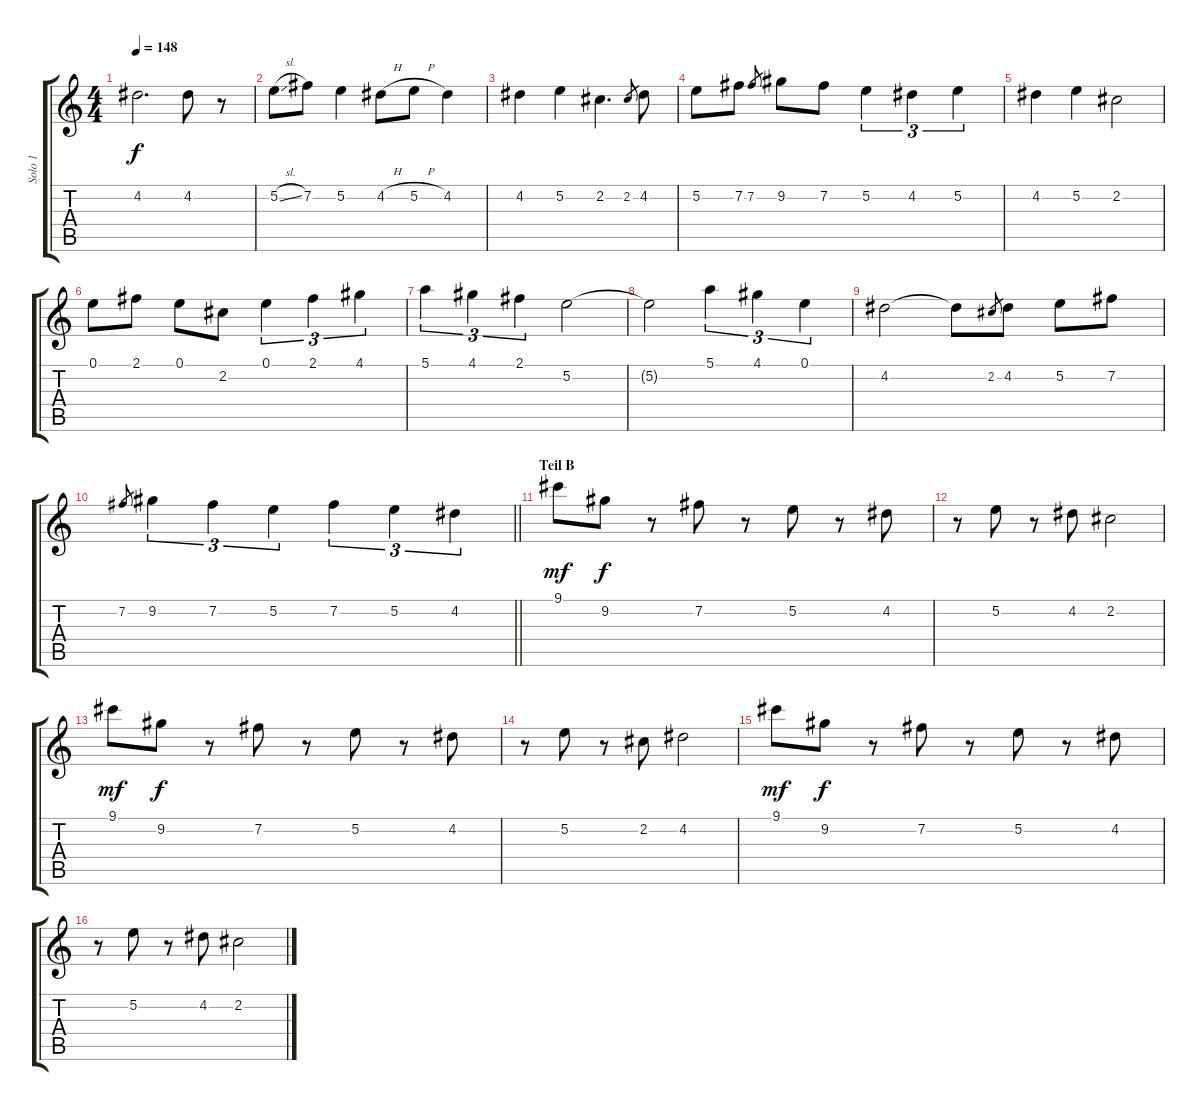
\track ("Solo 1" "Solo 1") {instrument acousticguitarsteel}
\staff {score tabs}
\tuning (E4 B3 G3 D3 A2 E2) {hide}
\ts (4 4)
\tempo 148
\clef g2
\ks c
4.2.2{d dy f} 4.2.8 r.8 |
5.2{sl}.8 7.2.8 5.2.4 4.2{h}.8 5.2{h}.8 4.2.4 |
4.2.4 5.2.4 2.2.4{d} 2.2.8{gr} 4.2.8 |
5.2.8 7.2.8 7.2.8{gr} 9.2.8 7.2.8 5.2.4{tu (3 2)} 4.2.4{tu (3 2)} 5.2.4{tu (3 2)} |
4.2.4 5.2.4 2.2.2 |
0.1.8 2.1.8 0.1.8 2.2.8 0.1.4{tu (3 2)} 2.1.4{tu (3 2)} 4.1.4{tu (3 2)} |
5.1.4{tu (3 2)} 4.1.4{tu (3 2)} 2.1.4{tu (3 2)} 5.2.2 |
5.2{t}.2 5.1.4{tu (3 2)} 4.1.4{tu (3 2)} 0.1.4{tu (3 2)} |
4.2.2 4.2{t}.8 2.2.8{gr} 4.2.8 5.2.8 7.2.8 |
\barLineRight lightlight
7.2.8{gr} 9.2.4{tu (3 2)} 7.2.4{tu (3 2)} 5.2.4{tu (3 2)} 7.2.4{tu (3 2)} 5.2.4{tu (3 2)} 4.2.4{tu (3 2)} |
\section ("" "Teil B")
9.1.8{dy mf} 9.2.8{dy f} r.8 7.2.8 r.8 5.2.8 r.8 4.2.8 |
r.8 5.2.8 r.8 4.2.8 2.2.2 |
9.1.8{dy mf} 9.2.8{dy f} r.8 7.2.8 r.8 5.2.8 r.8 4.2.8 |
r.8 5.2.8 r.8 2.2.8 4.2.2 |
9.1.8{dy mf} 9.2.8{dy f} r.8 7.2.8 r.8 5.2.8 r.8 4.2.8 |
r.8 5.2.8 r.8 4.2.8 2.2.2
